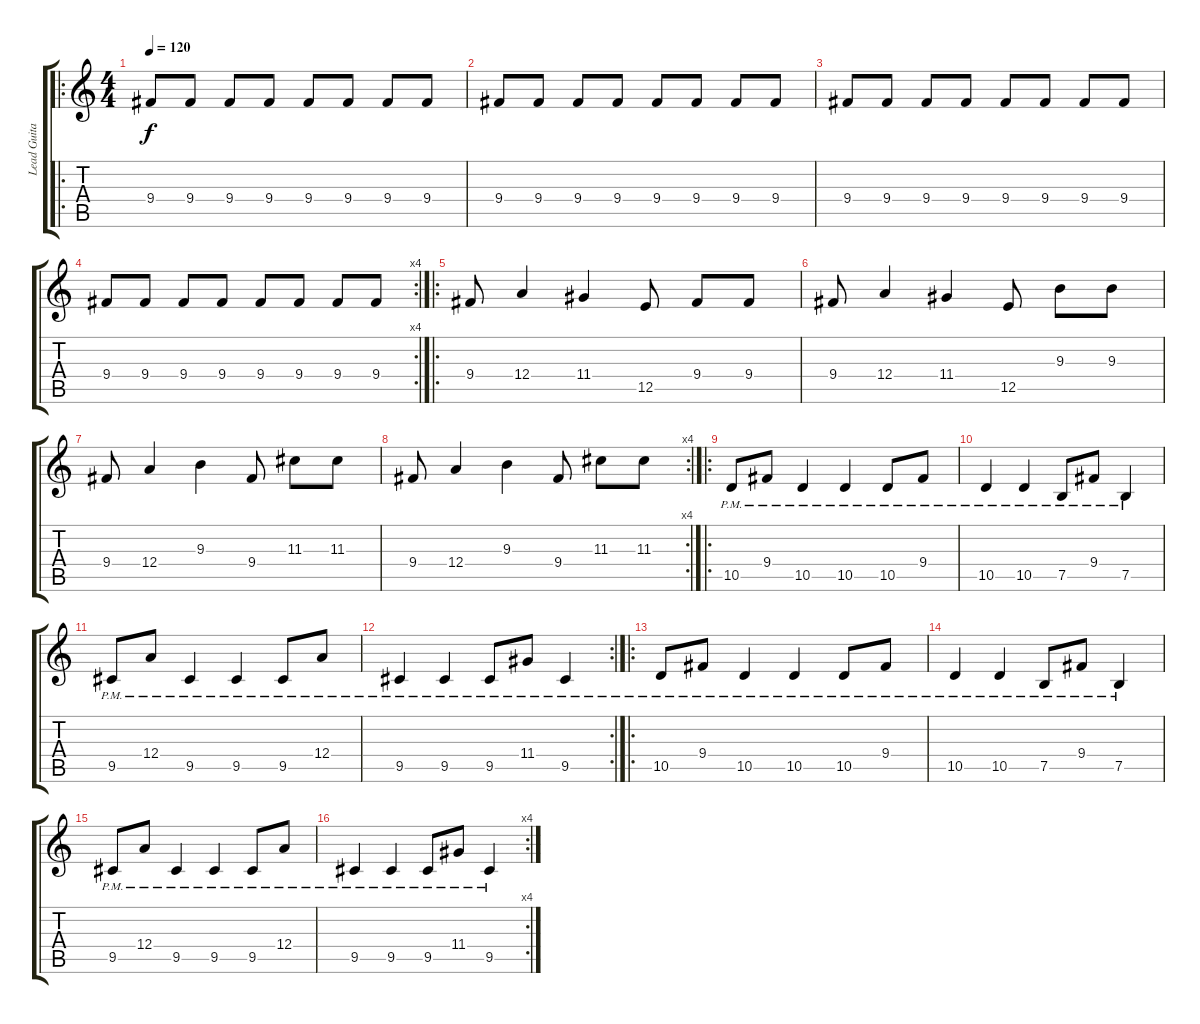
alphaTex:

\track ("Lead Guitar" "Lead Guita") {instrument distortionguitar}
\staff {score tabs}
\tuning (B3 Gb3 D3 A2 E2 B1) {hide}
\ro
\ts (4 4)
\tempo 120
\clef g2
\ks c
9.4.8{dy f instrument distortionguitar} 9.4.8 9.4.8 9.4.8 9.4.8 9.4.8 9.4.8 9.4.8 |
9.4.8 9.4.8 9.4.8 9.4.8 9.4.8 9.4.8 9.4.8 9.4.8 |
9.4.8 9.4.8 9.4.8 9.4.8 9.4.8 9.4.8 9.4.8 9.4.8 |
\rc 4
9.4.8 9.4.8 9.4.8 9.4.8 9.4.8 9.4.8 9.4.8 9.4.8 |
\ro
9.4.8 12.4.4 11.4.4 12.5.8 9.4.8 9.4.8 |
9.4.8 12.4.4 11.4.4 12.5.8 9.3.8 9.3.8 |
9.4.8 12.4.4 9.3.4 9.4.8 11.3.8 11.3.8 |
\rc 4
9.4.8 12.4.4 9.3.4 9.4.8 11.3.8 11.3.8 |
\ro
10.5{pm}.8 9.4{pm}.8 10.5{pm}.4 10.5{pm}.4 10.5{pm}.8 9.4{pm}.8 |
10.5{pm}.4 10.5{pm}.4 7.5{pm}.8 9.4{pm}.8 7.5{pm}.4 |
9.5{pm}.8 12.4{pm}.8 9.5{pm}.4 9.5{pm}.4 9.5{pm}.8 12.4{pm}.8 |
\rc 2
9.5{pm}.4 9.5{pm}.4 9.5{pm}.8 11.4{pm}.8 9.5{pm}.4 |
\ro
10.5{pm}.8 9.4{pm}.8 10.5{pm}.4 10.5{pm}.4 10.5{pm}.8 9.4{pm}.8 |
10.5{pm}.4 10.5{pm}.4 7.5{pm}.8 9.4{pm}.8 7.5{pm}.4 |
9.5{pm}.8 12.4{pm}.8 9.5{pm}.4 9.5{pm}.4 9.5{pm}.8 12.4{pm}.8 |
\rc 4
9.5{pm}.4 9.5{pm}.4 9.5{pm}.8 11.4{pm}.8 9.5{pm}.4
